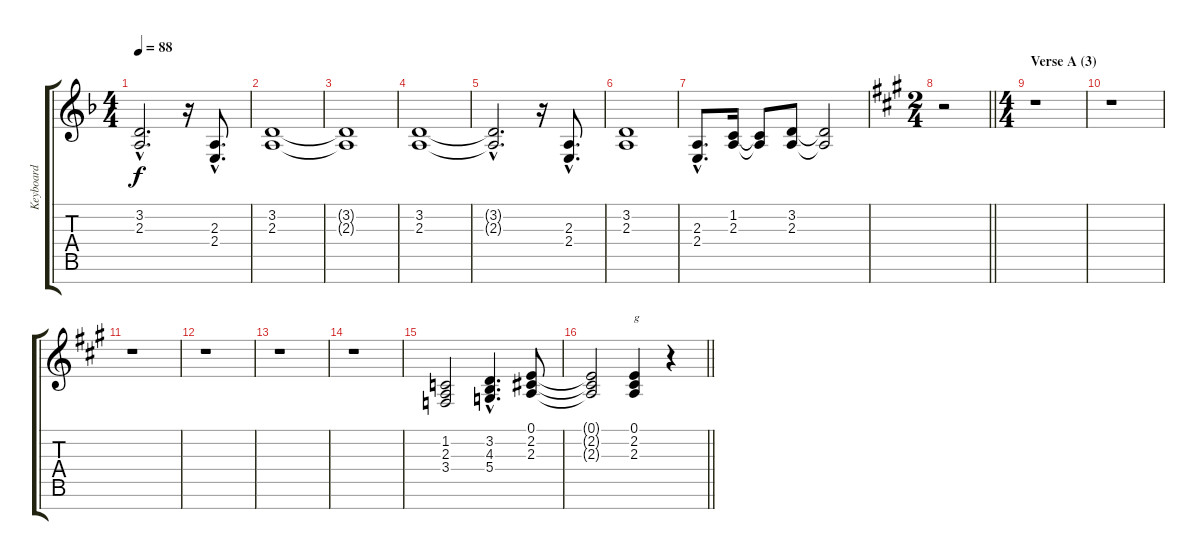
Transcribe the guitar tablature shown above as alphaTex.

\track ("Keyboard" "Keyboard") {instrument drawbarorgan}
\staff {score tabs}
\tuning (E4 B3 G3 D3 A2 E2 B1) {hide}
\ts (4 4)
\tempo 88
\clef g2
\ks dminor
(3.2{hac t} 2.3{hac t}).2{d dy f} r.16 (2.3{hac} 2.4{hac}).8{d} |
(3.2 2.3).1 |
(3.2{t} 2.3{t}).1 |
(3.2 2.3).1 |
(3.2{hac t} 2.3{hac t}).2{d} r.16 (2.3{hac} 2.4{hac}).8{d} |
(3.2 2.3).1 |
(2.3{hac} 2.4{hac}).8{d} (1.2 2.3).16 (1.2{t} 2.3{t}).8 (3.2 2.3).8 (3.2{t} 2.3{t}).2 |
\ts (2 4)
\barLineRight lightlight
\ks f#minor
r.2 |
\ts (4 4)
\section ("" "Verse A (3)")
r.1 |
r.1 |
r.1 |
r.1 |
r.1 |
r.1 |
(1.2 2.3 3.4).2 (3.2{hac} 4.3{hac} 5.4{hac}).4{d} (0.1 2.2 2.3).8 |
\barLineRight lightlight
(0.1{t} 2.2{t} 2.3{t}).2 (0.1 2.2 2.3).4{txt "g"} r.4
